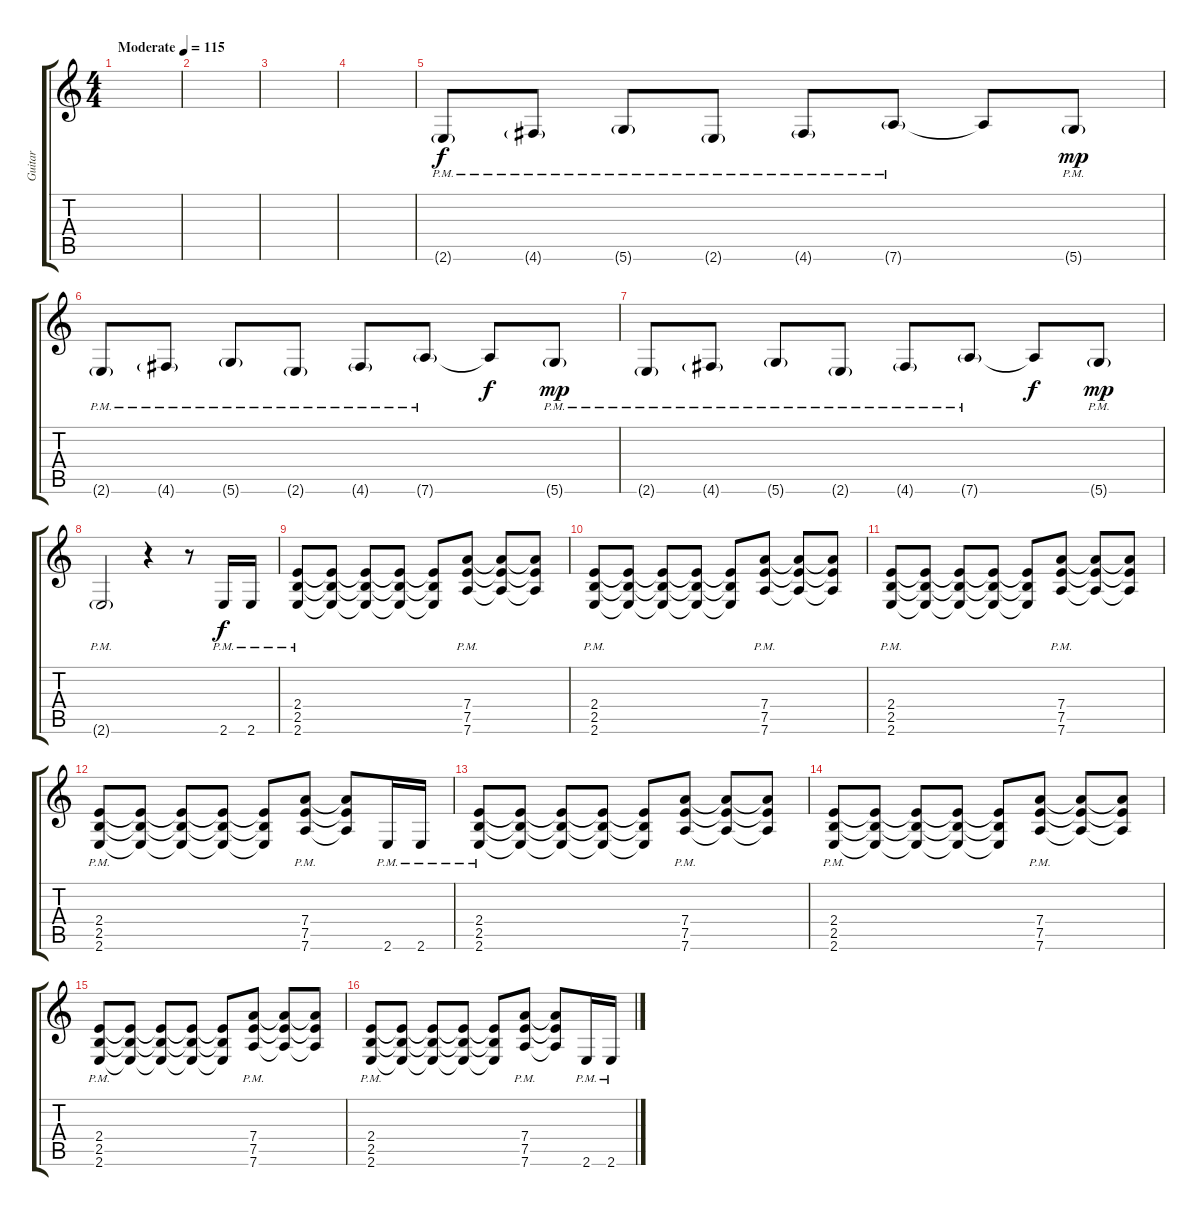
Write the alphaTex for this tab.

\track ("Guitar" "Guitar") {instrument distortionguitar}
\staff {score tabs}
\tuning (E4 B3 G3 D3 A2 D2) {hide}
\ts (4 4)
\tempo (115 "Moderate")
\clef g2
\ks c
|
|
|
|
2.6{g pm}.8 4.6{g pm}.8 5.6{g pm}.8 2.6{g pm}.8 4.6{g pm}.8 7.6{g pm}.8 7.6{t}.8{dy f} 5.6{g pm}.8{dy mp} |
2.6{g pm}.8 4.6{g pm}.8 5.6{g pm}.8 2.6{g pm}.8 4.6{g pm}.8 7.6{g pm}.8 7.6{t}.8{dy f} 5.6{g pm}.8{dy mp} |
2.6{g pm}.8 4.6{g pm}.8 5.6{g pm}.8 2.6{g pm}.8 4.6{g pm}.8 7.6{g pm}.8 7.6{t}.8{dy f} 5.6{g pm}.8{dy mp} |
2.6{g pm}.2 r.4 r.8 2.6{pm}.16{dy f} 2.6{pm}.16 |
(2.4{pm} 2.5{pm} 2.6{pm}).8 (2.4{t} 2.5{t} 2.6{t}).8 (2.4{t} 2.5{t} 2.6{t}).8 (2.4{t} 2.5{t} 2.6{t}).8 (2.4{t} 2.5{t} 2.6{t}).8 (7.4{pm} 7.5{pm} 7.6{pm}).8 (7.4{t} 7.5{t} 7.6{t}).8 (7.4{t} 7.5{t} 7.6{t}).8 |
(2.4{pm} 2.5{pm} 2.6{pm}).8 (2.4{t} 2.5{t} 2.6{t}).8 (2.4{t} 2.5{t} 2.6{t}).8 (2.4{t} 2.5{t} 2.6{t}).8 (2.4{t} 2.5{t} 2.6{t}).8 (7.4{pm} 7.5{pm} 7.6{pm}).8 (7.4{t} 7.5{t} 7.6{t}).8 (7.4{t} 7.5{t} 7.6{t}).8 |
(2.4{pm} 2.5{pm} 2.6{pm}).8 (2.4{t} 2.5{t} 2.6{t}).8 (2.4{t} 2.5{t} 2.6{t}).8 (2.4{t} 2.5{t} 2.6{t}).8 (2.4{t} 2.5{t} 2.6{t}).8 (7.4{pm} 7.5{pm} 7.6{pm}).8 (7.4{t} 7.5{t} 7.6{t}).8 (7.4{t} 7.5{t} 7.6{t}).8 |
(2.4{pm} 2.5{pm} 2.6{pm}).8 (2.4{t} 2.5{t} 2.6{t}).8 (2.4{t} 2.5{t} 2.6{t}).8 (2.4{t} 2.5{t} 2.6{t}).8 (2.4{t} 2.5{t} 2.6{t}).8 (7.4{pm} 7.5{pm} 7.6{pm}).8 (7.4{t} 7.5{t} 7.6{t}).8 2.6{pm}.16 2.6{pm}.16 |
(2.4{pm} 2.5{pm} 2.6{pm}).8 (2.4{t} 2.5{t} 2.6{t}).8 (2.4{t} 2.5{t} 2.6{t}).8 (2.4{t} 2.5{t} 2.6{t}).8 (2.4{t} 2.5{t} 2.6{t}).8 (7.4{pm} 7.5{pm} 7.6{pm}).8 (7.4{t} 7.5{t} 7.6{t}).8 (7.4{t} 7.5{t} 7.6{t}).8 |
(2.4{pm} 2.5{pm} 2.6{pm}).8 (2.4{t} 2.5{t} 2.6{t}).8 (2.4{t} 2.5{t} 2.6{t}).8 (2.4{t} 2.5{t} 2.6{t}).8 (2.4{t} 2.5{t} 2.6{t}).8 (7.4{pm} 7.5{pm} 7.6{pm}).8 (7.4{t} 7.5{t} 7.6{t}).8 (7.4{t} 7.5{t} 7.6{t}).8 |
(2.4{pm} 2.5{pm} 2.6{pm}).8 (2.4{t} 2.5{t} 2.6{t}).8 (2.4{t} 2.5{t} 2.6{t}).8 (2.4{t} 2.5{t} 2.6{t}).8 (2.4{t} 2.5{t} 2.6{t}).8 (7.4{pm} 7.5{pm} 7.6{pm}).8 (7.4{t} 7.5{t} 7.6{t}).8 (7.4{t} 7.5{t} 7.6{t}).8 |
(2.4{pm} 2.5{pm} 2.6{pm}).8 (2.4{t} 2.5{t} 2.6{t}).8 (2.4{t} 2.5{t} 2.6{t}).8 (2.4{t} 2.5{t} 2.6{t}).8 (2.4{t} 2.5{t} 2.6{t}).8 (7.4{pm} 7.5{pm} 7.6{pm}).8 (7.4{t} 7.5{t} 7.6{t}).8 2.6{pm}.16 2.6{pm}.16
